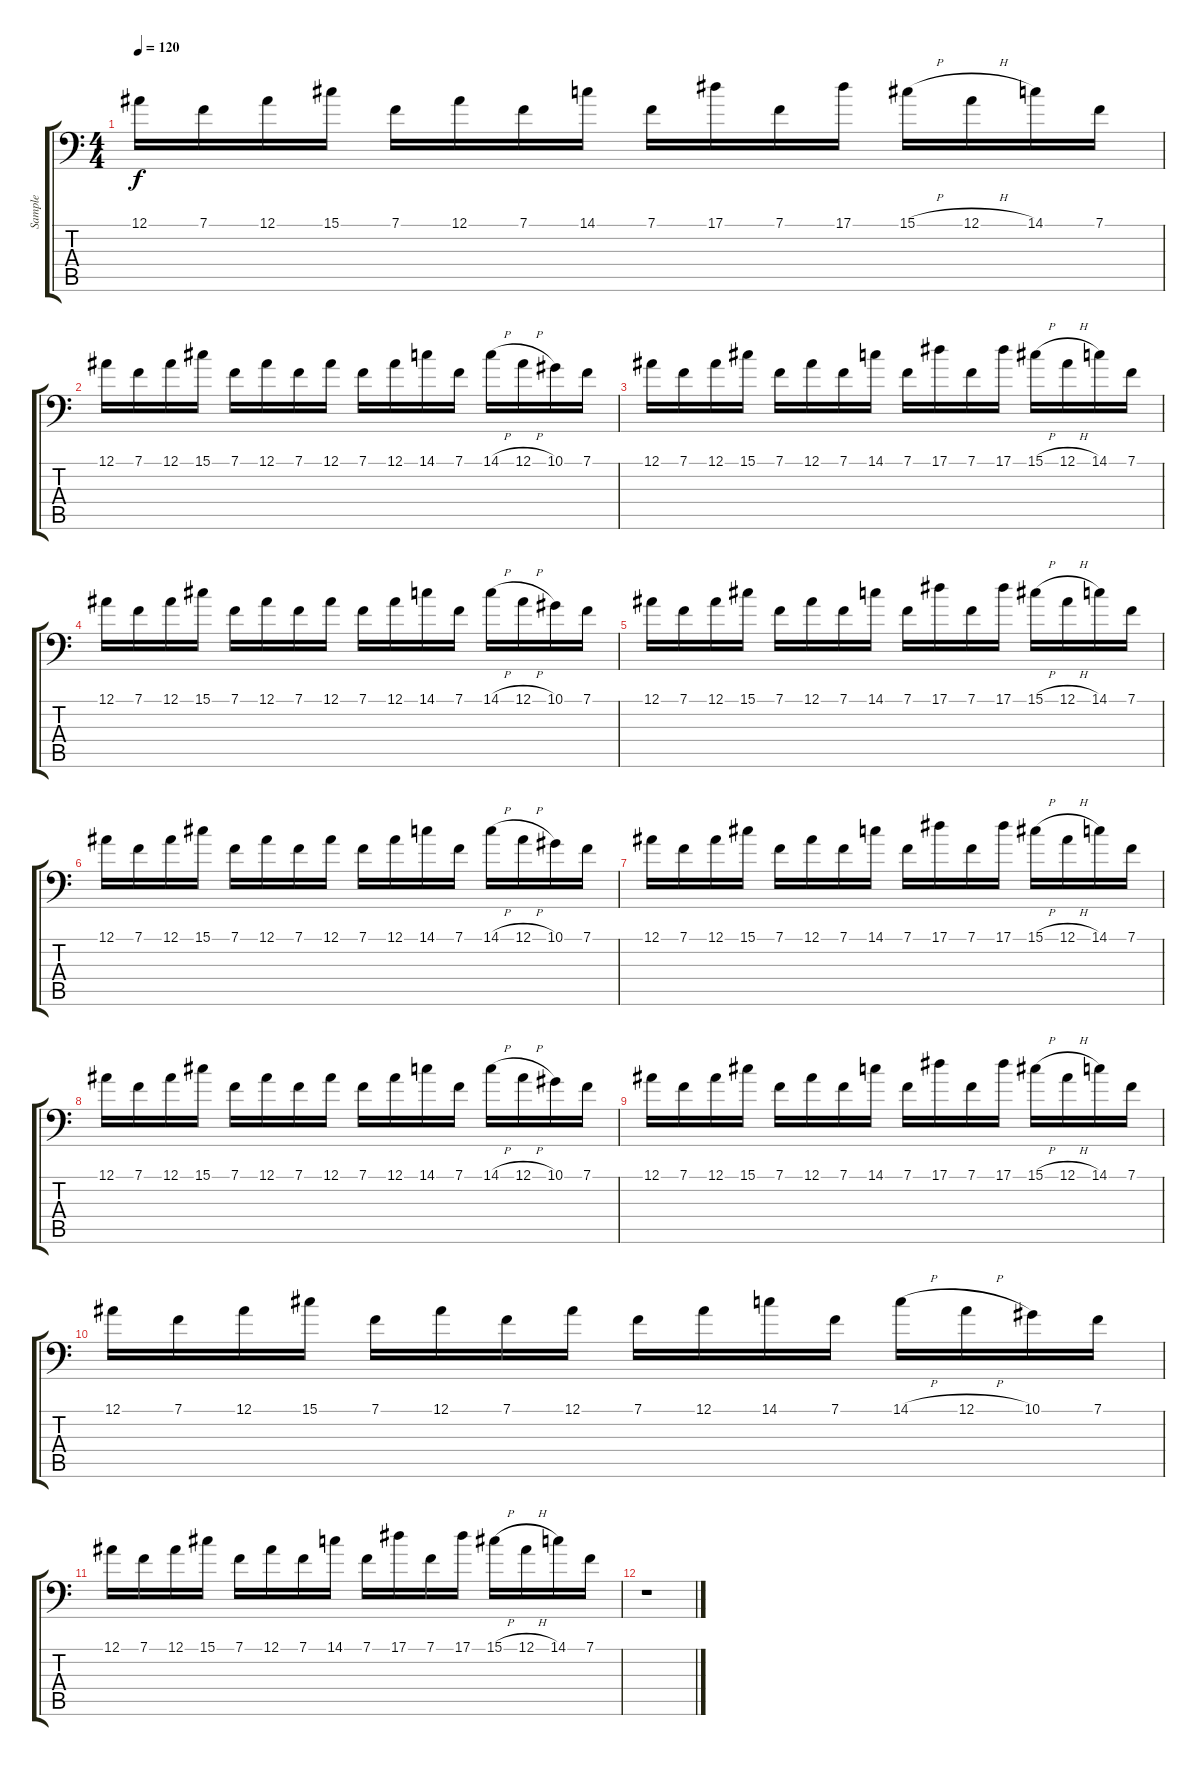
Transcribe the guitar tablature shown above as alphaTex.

\track ("Sample" "Sample") {instrument recorder}
\staff {score tabs}
\tuning (Bb3 F3 Db3 Ab2 Eb2 Bb1) {hide}
\ts (4 4)
\tempo 120
\clef f4
\ks c
12.1.16{dy f} 7.1.16 12.1.16 15.1.16 7.1.16 12.1.16 7.1.16 14.1.16 7.1.16 17.1.16 7.1.16 17.1.16 15.1{h}.16 12.1{h}.16 14.1.16 7.1.16 |
12.1.16{volume 13} 7.1.16 12.1.16 15.1.16 7.1.16 12.1.16 7.1.16 12.1.16 7.1.16 12.1.16 14.1.16 7.1.16 14.1{h}.16 12.1{h}.16 10.1.16 7.1.16 |
12.1.16 7.1.16 12.1.16 15.1.16 7.1.16 12.1.16 7.1.16 14.1.16 7.1.16 17.1.16 7.1.16 17.1.16 15.1{h}.16 12.1{h}.16 14.1.16 7.1.16 |
12.1.16{volume 11} 7.1.16 12.1.16 15.1.16 7.1.16 12.1.16 7.1.16 12.1.16 7.1.16 12.1.16 14.1.16 7.1.16 14.1{h}.16 12.1{h}.16 10.1.16 7.1.16 |
12.1.16 7.1.16 12.1.16 15.1.16 7.1.16 12.1.16 7.1.16 14.1.16 7.1.16 17.1.16 7.1.16 17.1.16 15.1{h}.16 12.1{h}.16 14.1.16 7.1.16 |
12.1.16{volume 9} 7.1.16 12.1.16 15.1.16 7.1.16 12.1.16 7.1.16 12.1.16 7.1.16 12.1.16 14.1.16 7.1.16 14.1{h}.16 12.1{h}.16 10.1.16 7.1.16 |
12.1.16 7.1.16 12.1.16 15.1.16 7.1.16 12.1.16 7.1.16 14.1.16 7.1.16 17.1.16 7.1.16 17.1.16 15.1{h}.16 12.1{h}.16 14.1.16 7.1.16 |
12.1.16{volume 7} 7.1.16 12.1.16 15.1.16 7.1.16 12.1.16 7.1.16 12.1.16 7.1.16 12.1.16 14.1.16 7.1.16 14.1{h}.16 12.1{h}.16 10.1.16 7.1.16 |
12.1.16 7.1.16 12.1.16 15.1.16 7.1.16 12.1.16 7.1.16 14.1.16 7.1.16 17.1.16 7.1.16 17.1.16 15.1{h}.16 12.1{h}.16 14.1.16 7.1.16 |
12.1.16{volume 2} 7.1.16 12.1.16 15.1.16 7.1.16 12.1.16 7.1.16 12.1.16 7.1.16 12.1.16 14.1.16 7.1.16 14.1{h}.16 12.1{h}.16 10.1.16 7.1.16 |
12.1.16 7.1.16 12.1.16 15.1.16 7.1.16 12.1.16 7.1.16 14.1.16 7.1.16 17.1.16 7.1.16 17.1.16 15.1{h}.16 12.1{h}.16 14.1.16 7.1.16 |
r.1
